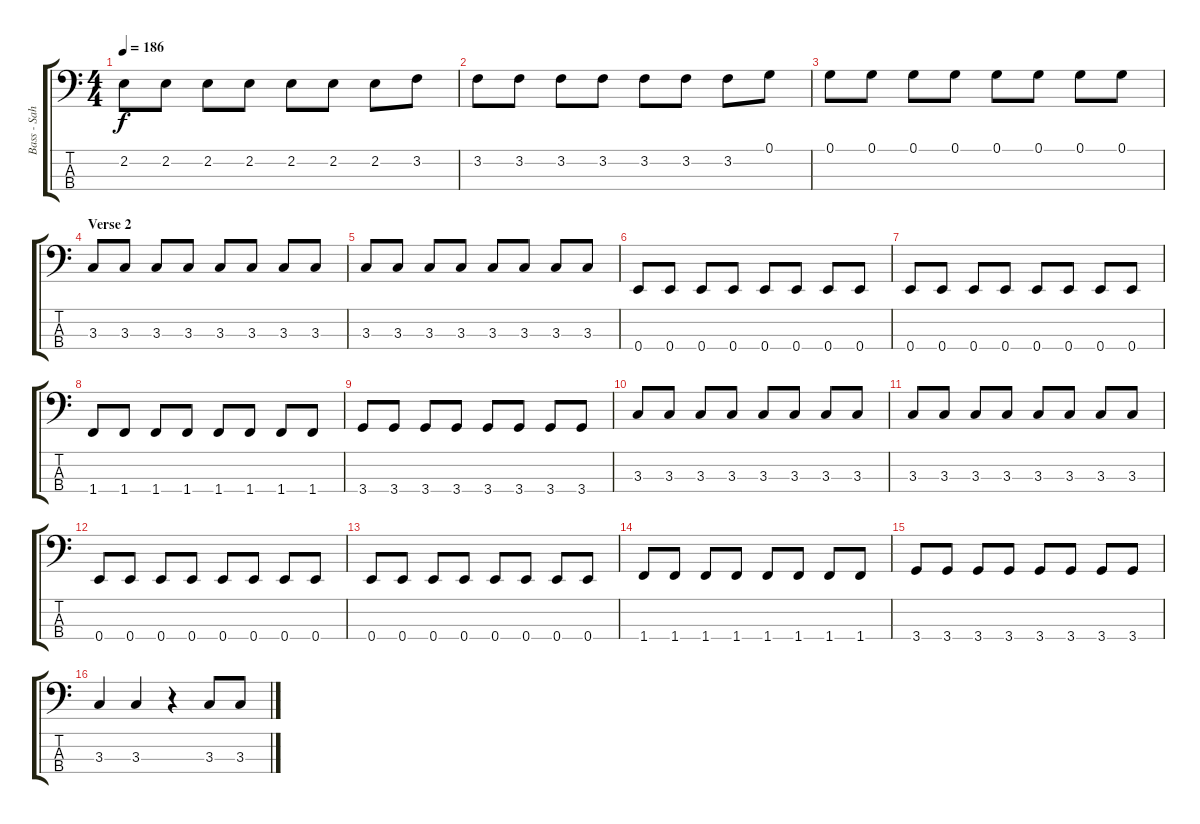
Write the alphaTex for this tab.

\track ("Bass - Sahnie" "Bass - Sah") {instrument electricbasspick}
\staff {score tabs}
\tuning (G2 D2 A1 E1) {hide}
\ts (4 4)
\tempo 186
\clef f4
\ks c
2.2.8{dy f} 2.2.8 2.2.8 2.2.8 2.2.8 2.2.8 2.2.8 3.2.8 |
3.2.8 3.2.8 3.2.8 3.2.8 3.2.8 3.2.8 3.2.8 0.1.8 |
0.1.8 0.1.8 0.1.8 0.1.8 0.1.8 0.1.8 0.1.8 0.1.8 |
\section ("" "Verse 2")
3.3.8 3.3.8 3.3.8 3.3.8 3.3.8 3.3.8 3.3.8 3.3.8 |
3.3.8 3.3.8 3.3.8 3.3.8 3.3.8 3.3.8 3.3.8 3.3.8 |
0.4.8 0.4.8 0.4.8 0.4.8 0.4.8 0.4.8 0.4.8 0.4.8 |
0.4.8 0.4.8 0.4.8 0.4.8 0.4.8 0.4.8 0.4.8 0.4.8 |
1.4.8 1.4.8 1.4.8 1.4.8 1.4.8 1.4.8 1.4.8 1.4.8 |
3.4.8 3.4.8 3.4.8 3.4.8 3.4.8 3.4.8 3.4.8 3.4.8 |
3.3.8 3.3.8 3.3.8 3.3.8 3.3.8 3.3.8 3.3.8 3.3.8 |
3.3.8 3.3.8 3.3.8 3.3.8 3.3.8 3.3.8 3.3.8 3.3.8 |
0.4.8 0.4.8 0.4.8 0.4.8 0.4.8 0.4.8 0.4.8 0.4.8 |
0.4.8 0.4.8 0.4.8 0.4.8 0.4.8 0.4.8 0.4.8 0.4.8 |
1.4.8 1.4.8 1.4.8 1.4.8 1.4.8 1.4.8 1.4.8 1.4.8 |
3.4.8 3.4.8 3.4.8 3.4.8 3.4.8 3.4.8 3.4.8 3.4.8 |
3.3.4 3.3.4 r.4 3.3.8 3.3.8
